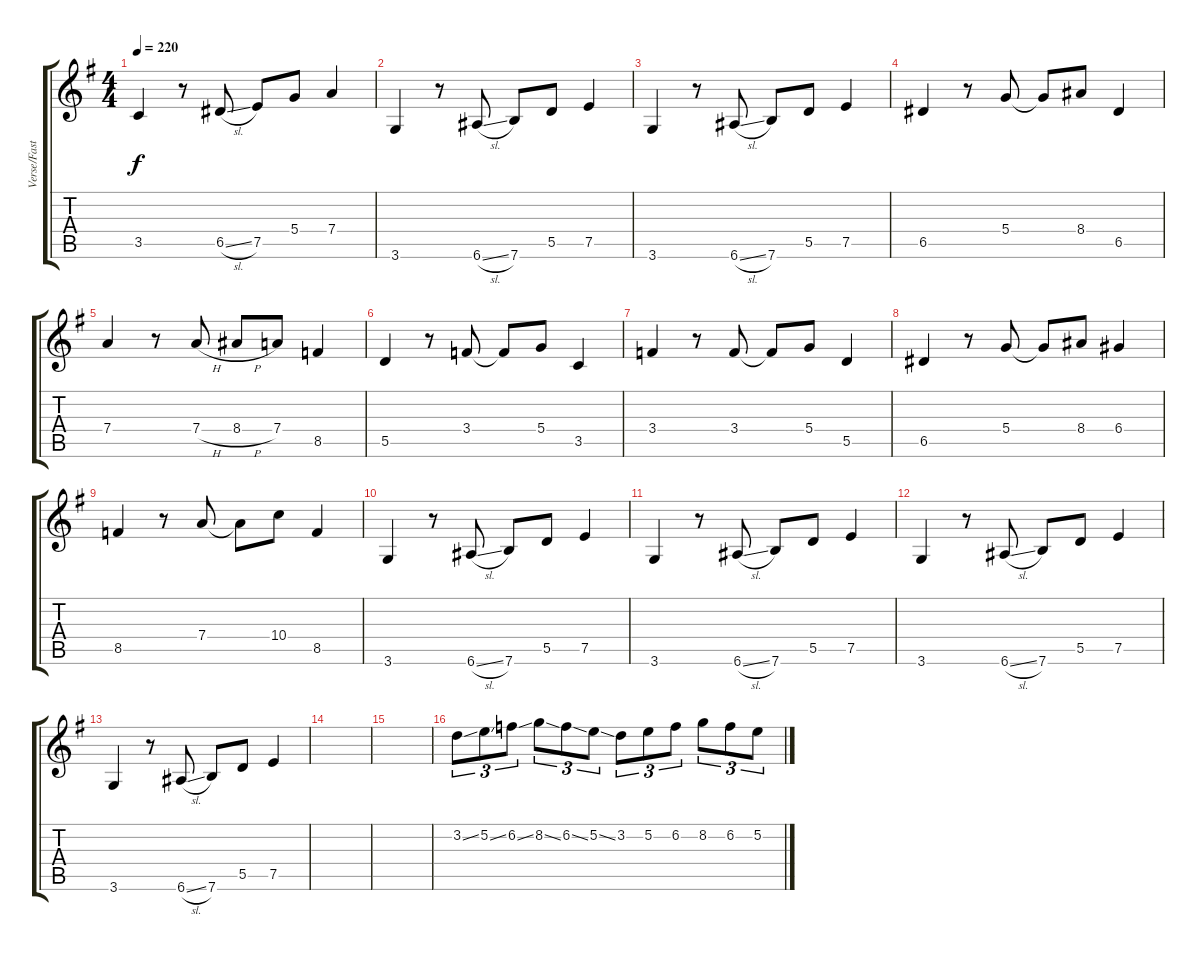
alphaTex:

\track ("Verse/Fast Part/Outro" "Verse/Fast") {instrument distortionguitar}
\staff {score tabs}
\tuning (E4 B3 G3 D3 A2 E2) {hide}
\ts (4 4)
\tempo 220
\clef g2
\ks g
3.5.4{dy f} r.8 6.5{sl}.8 7.5.8 5.4.8 7.4.4 |
3.6.4 r.8 6.6{sl}.8 7.6.8 5.5.8 7.5.4 |
3.6.4 r.8 6.6{sl}.8 7.6.8 5.5.8 7.5.4 |
6.5.4 r.8 5.4.8 5.4{t}.8 8.4.8 6.5.4 |
7.4.4 r.8 7.4{h}.8 8.4{h}.8 7.4.8 8.5.4 |
5.5.4 r.8 3.4.8 3.4{t}.8 5.4.8 3.5.4 |
3.4.4 r.8 3.4.8 3.4{t}.8 5.4.8 5.5.4 |
6.5.4 r.8 5.4.8 5.4{t}.8 8.4.8 6.4.4 |
8.5.4 r.8 7.4.8 7.4{t}.8 10.4.8 8.5.4 |
3.6.4 r.8 6.6{sl}.8 7.6.8 5.5.8 7.5.4 |
3.6.4 r.8 6.6{sl}.8 7.6.8 5.5.8 7.5.4 |
3.6.4 r.8 6.6{sl}.8 7.6.8 5.5.8 7.5.4 |
3.6.4 r.8 6.6{sl}.8 7.6.8 5.5.8 7.5.4 |
|
|
3.2{ss}.8{tu (3 2)} 5.2{ss}.8{tu (3 2)} 6.2{ss}.8{tu (3 2)} 8.2{ss}.8{tu (3 2)} 6.2{ss}.8{tu (3 2)} 5.2{ss}.8{tu (3 2)} 3.2.8{tu (3 2)} 5.2.8{tu (3 2)} 6.2.8{tu (3 2)} 8.2.8{tu (3 2)} 6.2.8{tu (3 2)} 5.2.8{tu (3 2)}
